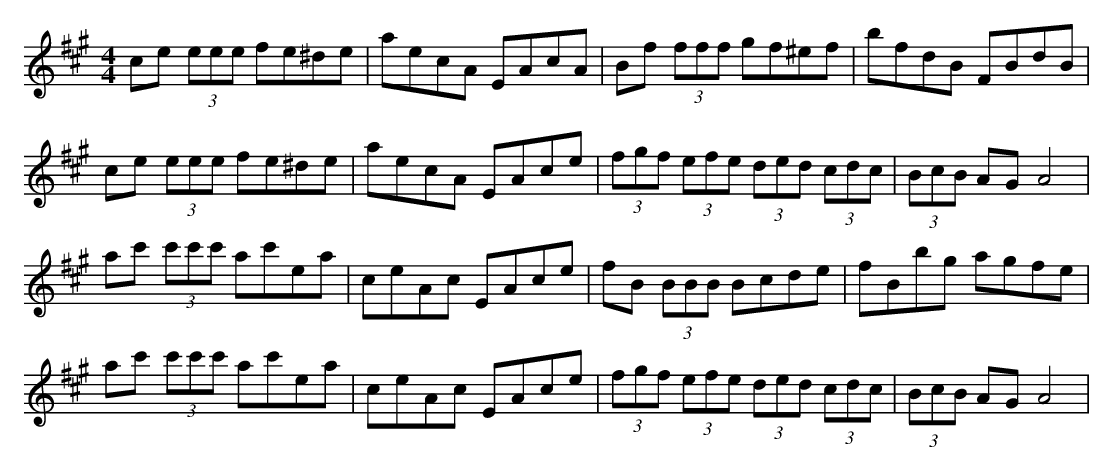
X:1
M:4/4
K:A
ce (3eee fe^de|aecA EAcA|Bf (3fff gf^ef|bfdB FBdB|
ce (3eee fe^de|aecA EAce|(3fgf (3efe (3ded (3cdc|(3BcB AG A4|
ac' (3c'c'c' ac'ea|ceAc EAce|fB (3BBB Bcde|fBbg agfe|
ac' (3c'c'c' ac'ea|ceAc EAce|(3fgf (3efe (3ded (3cdc|(3BcB AG A4|
